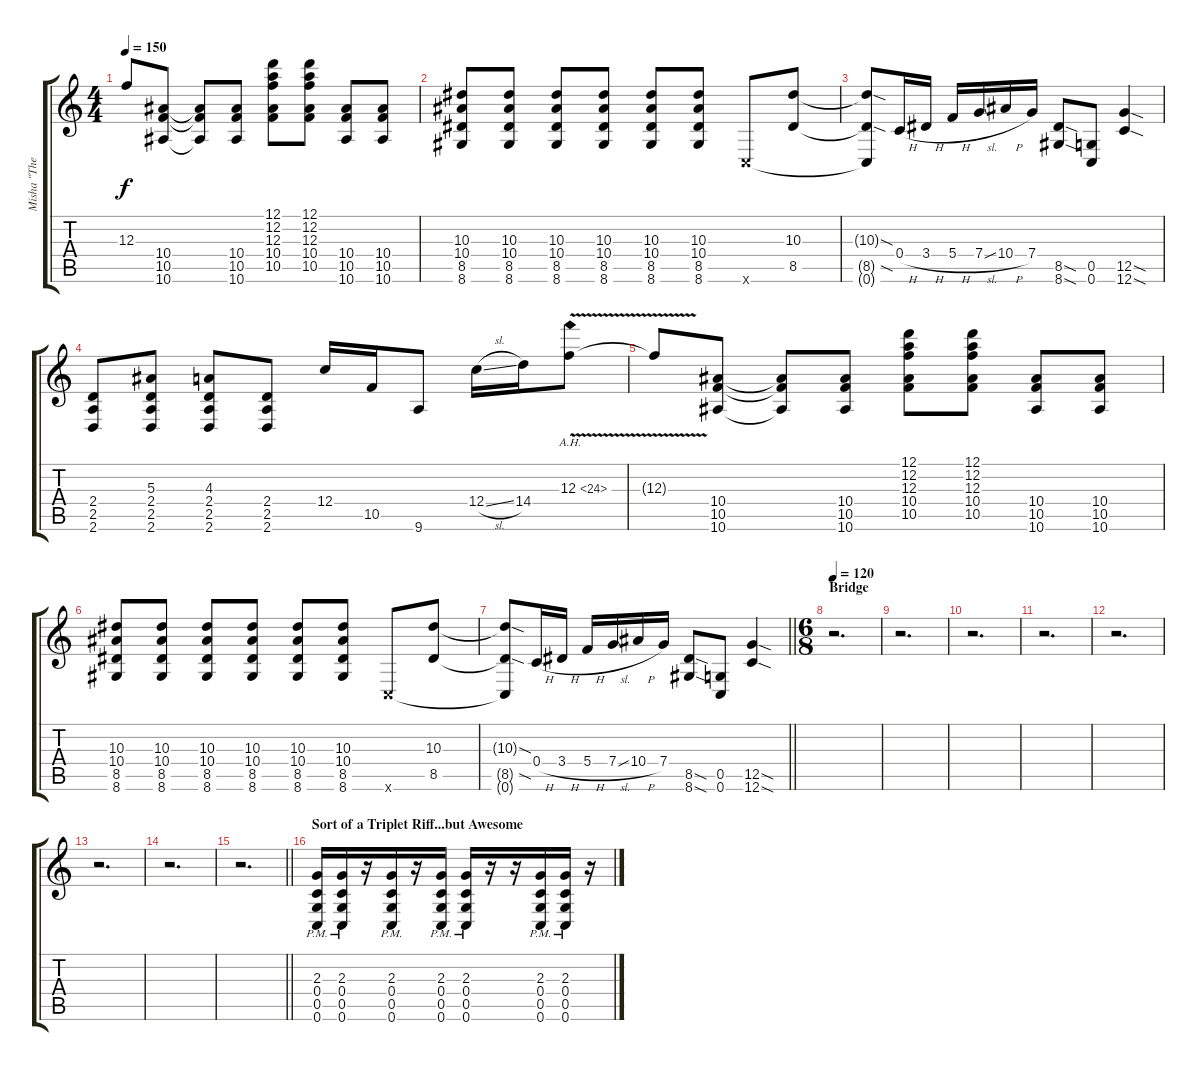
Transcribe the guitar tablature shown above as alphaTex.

\track ("Misha \"The Electric Lightbulb\" Mansoor" "Misha \"The") {instrument distortionguitar}
\staff {score tabs}
\tuning (D4 A3 F3 C3 G2 C2) {hide}
\ts (4 4)
\tempo 150
\clef g2
\ks c
12.3{t}.8{dy f} (10.4 10.5 10.6).8 (10.4{t} 10.5{t} 10.6{t}).8 (10.4 10.5 10.6).8 (12.1 12.2 12.3 10.4 10.5).8 (12.1 12.2 12.3 10.4 10.5).8 (10.4 10.5 10.6).8 (10.4 10.5 10.6).8 |
(10.3 10.4 8.5 8.6).8 (10.3 10.4 8.5 8.6).8 (10.3 10.4 8.5 8.6).8 (10.3 10.4 8.5 8.6).8 (10.3 10.4 8.5 8.6).8 (10.3 10.4 8.5 8.6).8 0.6{x}.8 (10.3 8.5).8 |
(10.3{sod t} 8.5{sod t} 0.6{t}).8 0.4{h}.16 3.4{h}.16 5.4{h}.16 7.4{sl}.16 10.4{h}.16 7.4.16 (8.5{sod} 8.6{sod}).8 (0.5 0.6).8 (12.5{sod} 12.6{sod}).4 |
(2.4 2.5 2.6).8 (5.3 2.4 2.5 2.6).8 (4.3 2.4 2.5 2.6).8 (2.4 2.5 2.6).8 12.4.16 10.5.16 9.6.8 12.4{sl}.16 14.4.16 12.3{ah 12 v}.8 |
12.3{t}.8 (10.4 10.5 10.6).8 (10.4{t} 10.5{t} 10.6{t}).8 (10.4 10.5 10.6).8 (12.1 12.2 12.3 10.4 10.5).8 (12.1 12.2 12.3 10.4 10.5).8 (10.4 10.5 10.6).8 (10.4 10.5 10.6).8 |
(10.3 10.4 8.5 8.6).8 (10.3 10.4 8.5 8.6).8 (10.3 10.4 8.5 8.6).8 (10.3 10.4 8.5 8.6).8 (10.3 10.4 8.5 8.6).8 (10.3 10.4 8.5 8.6).8 0.6{x}.8 (10.3 8.5).8 |
\barLineRight lightlight
(10.3{sod t} 8.5{sod t} 0.6{t}).8 0.4{h}.16 3.4{h}.16 5.4{h}.16 7.4{sl}.16 10.4{h}.16 7.4.16 (8.5{sod} 8.6{sod}).8 (0.5 0.6).8 (12.5{sod} 12.6{sod}).4 |
\ts (6 8)
\section ("" "Bridge")
\tempo 120
r.2{d} |
r.2{d} |
r.2{d} |
r.2{d} |
r.2{d} |
r.2{d} |
r.2{d} |
\barLineRight lightlight
r.2{d} |
\section ("" "Sort of a Triplet Riff...but Awesome")
(2.3{pm} 0.4{pm} 0.5{pm} 0.6{pm}).16{volume 15 balance 16} (2.3{pm} 0.4{pm} 0.5{pm} 0.6{pm}).16 r.16 (2.3{pm} 0.4{pm} 0.5{pm} 0.6{pm}).16 r.16 (2.3{pm} 0.4{pm} 0.5{pm} 0.6{pm}).16 (2.3{pm} 0.4{pm} 0.5{pm} 0.6{pm}).16 r.16 r.16 (2.3{pm} 0.4{pm} 0.5{pm} 0.6{pm}).16 (2.3{pm} 0.4{pm} 0.5{pm} 0.6{pm}).16 r.16
